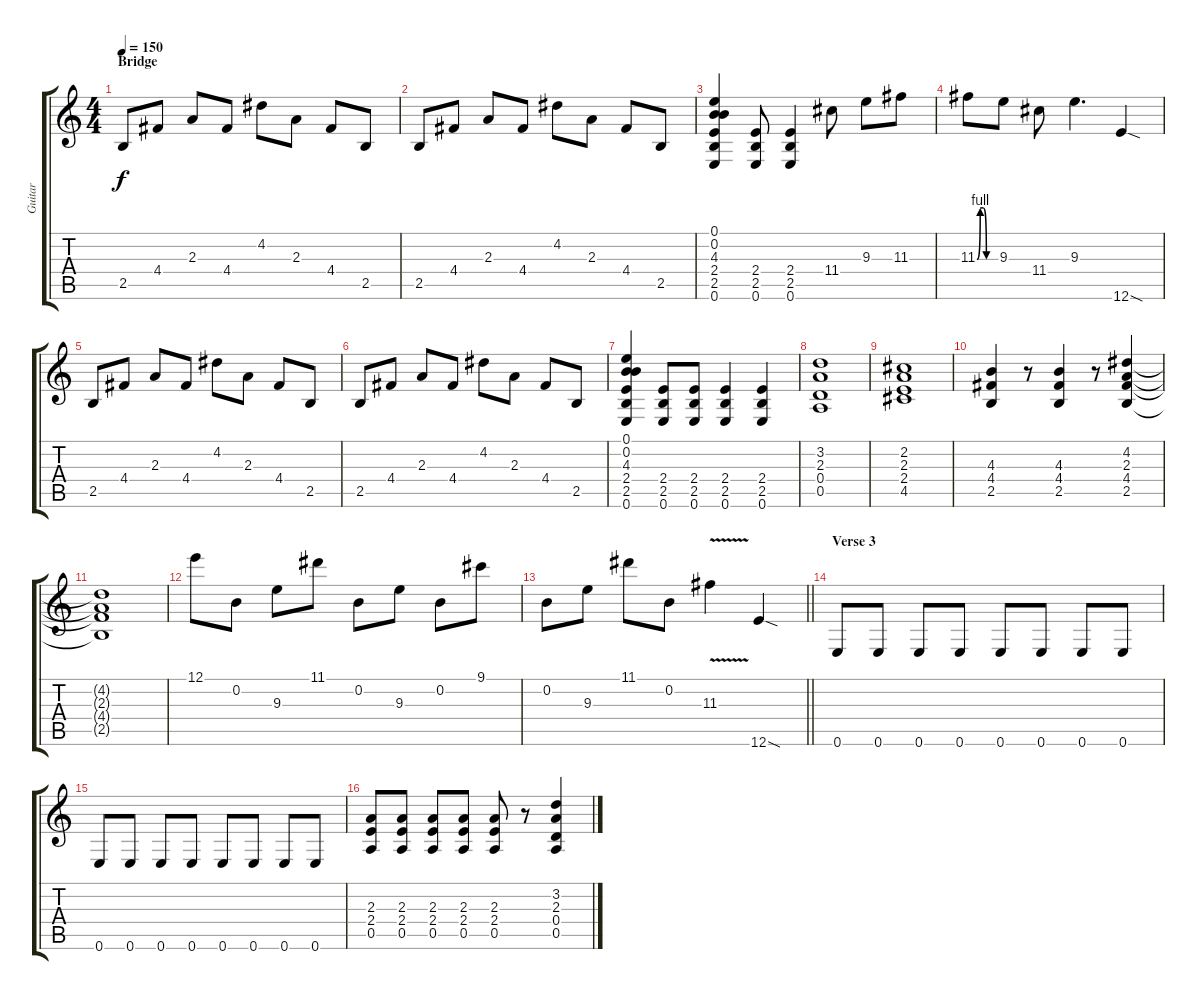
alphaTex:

\track ("Guitar" "Guitar") {instrument distortionguitar}
\staff {score tabs}
\tuning (E4 B3 G3 D3 A2 E2) {hide}
\ts (4 4)
\section ("" "Bridge")
\tempo 150
\clef g2
\ks c
2.5.8{dy f} 4.4.8 2.3.8 4.4.8 4.2.8 2.3.8 4.4.8 2.5.8 |
2.5.8 4.4.8 2.3.8 4.4.8 4.2.8 2.3.8 4.4.8 2.5.8 |
(0.1 0.2 4.3 2.4 2.5 0.6).4 (2.4 2.5 0.6).8 (2.4 2.5 0.6).4 11.4.8 9.3.8 11.3.8 |
11.3{be (custom 0 0 10 4 20 4 30 0 60 0)}.8 9.3.8 11.4.8 9.3.4{d} 12.6{sod}.4 |
2.5.8 4.4.8 2.3.8 4.4.8 4.2.8 2.3.8 4.4.8 2.5.8 |
2.5.8 4.4.8 2.3.8 4.4.8 4.2.8 2.3.8 4.4.8 2.5.8 |
(0.1 0.2 4.3 2.4 2.5 0.6).4 (2.4 2.5 0.6).8 (2.4 2.5 0.6).8 (2.4 2.5 0.6).4 (2.4 2.5 0.6).4 |
(3.2 2.3 0.4 0.5).1 |
(2.2 2.3 2.4 4.5).1 |
(4.3 4.4 2.5).4 r.8 (4.3 4.4 2.5).4 r.8 (4.2 2.3 4.4 2.5).4 |
(4.2{t} 2.3{t} 4.4{t} 2.5{t}).1 |
12.1.8 0.2.8 9.3.8 11.1.8 0.2.8 9.3.8 0.2.8 9.1.8 |
\barLineRight lightlight
0.2.8 9.3.8 11.1.8 0.2.8 11.3{v}.4 12.6{sod}.4 |
\section ("" "Verse 3")
0.6.8 0.6.8 0.6.8 0.6.8 0.6.8 0.6.8 0.6.8 0.6.8 |
0.6.8 0.6.8 0.6.8 0.6.8 0.6.8 0.6.8 0.6.8 0.6.8 |
(2.3 2.4 0.5).8 (2.3 2.4 0.5).8 (2.3 2.4 0.5).8 (2.3 2.4 0.5).8 (2.3 2.4 0.5).8 r.8 (3.2 2.3 0.4 0.5).4
